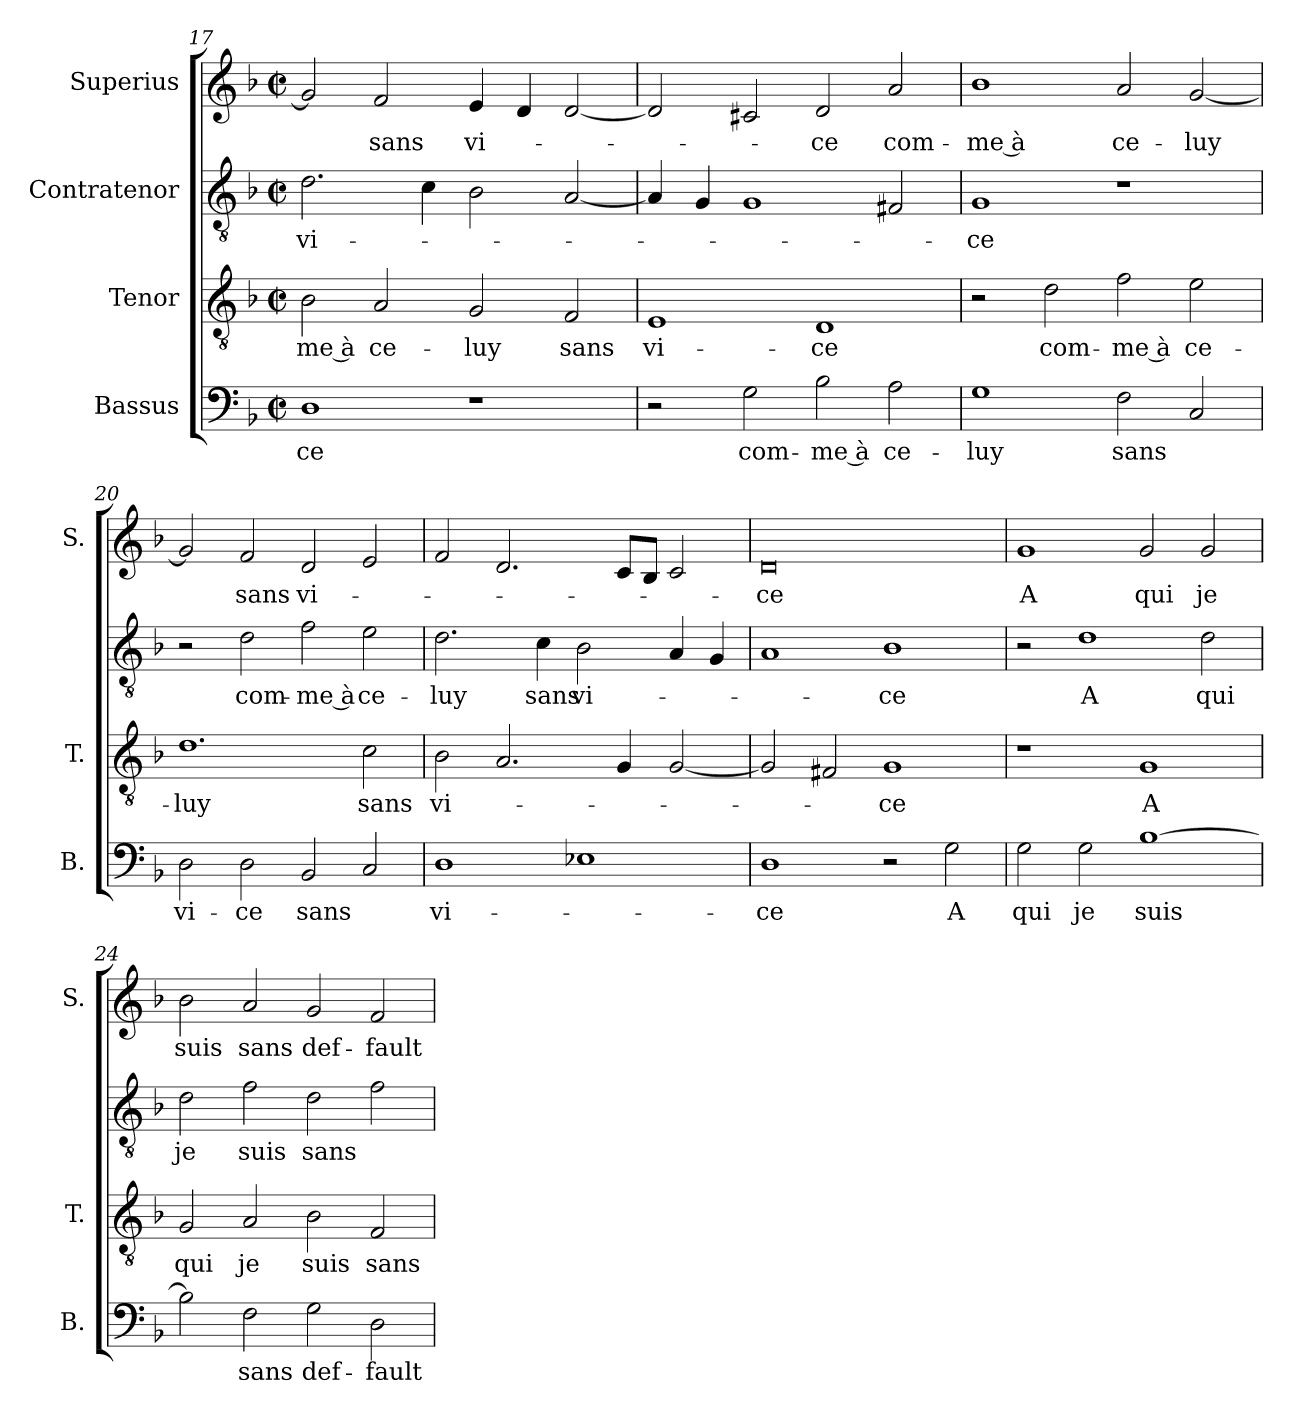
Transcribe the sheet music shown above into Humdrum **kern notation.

**kern	**text	**kern	**text	**kern	**text	**kern	**text
*part4	*part4	*part3	*part3	*part2	*part2	*part1	*part1
*staff4	*staff4	*staff3	*staff3	*staff2	*staff2	*staff1	*staff1
*I"Bassus	*	*I"Tenor	*	*I"Contratenor	*	*I"Superius	*
*I'B.	*	*I'T.	*	*	*	*I'S.	*
!!LO:PB:g=z
*clefF4	*	*clefGv2	*	*clefGv2	*	*clefG2	*
*k[b-]	*	*k[b-]	*	*k[b-]	*	*k[b-]	*
*F:	*	*F:	*	*F:	*	*F:	*
*M2/2	*	*M2/2	*	*M2/2	*	*M2/2	*
*met(c|)	*	*met(c|)	*	*met(c|)	*	*met(c|)	*
=17	=17	=17	=17	=17	=17	=17	=17
1D\	-ce	2B-\	-me à	2.d\	vi-	2g/]	.
.	.	2A/	ce-	.	.	2f/	sans
.	.	.	.	4c\	.	.	.
1r	.	2G/	-luy	2B-\	.	4e/	vi-
.	.	.	.	.	.	4d/	.
.	.	2F/	sans	[2A/	.	[2d/	.
=18	=18	=18	=18	=18	=18	=18	=18
2r	.	1E/	vi-	4A/]	.	2d/]	.
.	.	.	.	4G/	.	.	.
2G\	com-	.	.	1G/	.	2c#X/	.
2B-\	-me à	1D/	-ce	.	.	2d/	-ce
2A\	ce-	.	.	2F#X/	.	2a/	com-
=19	=19	=19	=19	=19	=19	=19	=19
1G\	-luy	2r	.	1G/	-ce	1b-\	-me à
.	.	2d\	com-	.	.	.	.
2F\	sans	2f\	-me à	1r	.	2a/	ce-
2C/	.	2e\	ce-	.	.	[2g/	-luy
=20	=20	=20	=20	=20	=20	=20	=20
2D\	vi-	1.d\	-luy	2r	.	2g/]	.
2D\	-ce	.	.	2d\	com-	2f/	sans
2BB-/	sans	.	.	2f\	-me à	2d/	vi-
2C/	.	2c\	sans	2e\	ce-	2e/	.
=21	=21	=21	=21	=21	=21	=21	=21
1D\	vi-	2B-\	vi-	2.d\	-luy	2f/	.
.	.	2.A/	.	.	.	2.d/	.
.	.	.	.	4c\	sans	.	.
1E-X\	.	.	.	2B-\	vi-	.	.
.	.	4G/	.	.	.	8c/L	.
.	.	.	.	.	.	8B-/J	.
.	.	[2G/	.	4A/	.	2c/	.
.	.	.	.	4G/	.	.	.
!!LO:LB:g=z
=22	=22	=22	=22	=22	=22	=22	=22
1D\	-ce	2G/]	.	1A/	.	0d/	-ce
.	.	2F#X/	.	.	.	.	.
2r	.	1G/	-ce	1B-\	-ce	.	.
2G\	A	.	.	.	.	.	.
=23	=23	=23	=23	=23	=23	=23	=23
2G\	qui	1r	.	2r	.	1g/	A
2G\	je	.	.	1d\	A	.	.
[1B-\	suis	1G/	A	.	.	2g/	qui
.	.	.	.	2d\	qui	2g/	je
=24	=24	=24	=24	=24	=24	=24	=24
2B-\]	.	2G/	qui	2d\	je	2b-\	suis
2F\	sans	2A/	je	2f\	suis	2a/	sans
2G\	def-	2B-\	suis	2d\	sans	2g/	def-
2D\	-fault	2F/	sans	2f\	.	2f/	-fault
=	=	=	=	=	=	=	=
*-	*-	*-	*-	*-	*-	*-	*-
